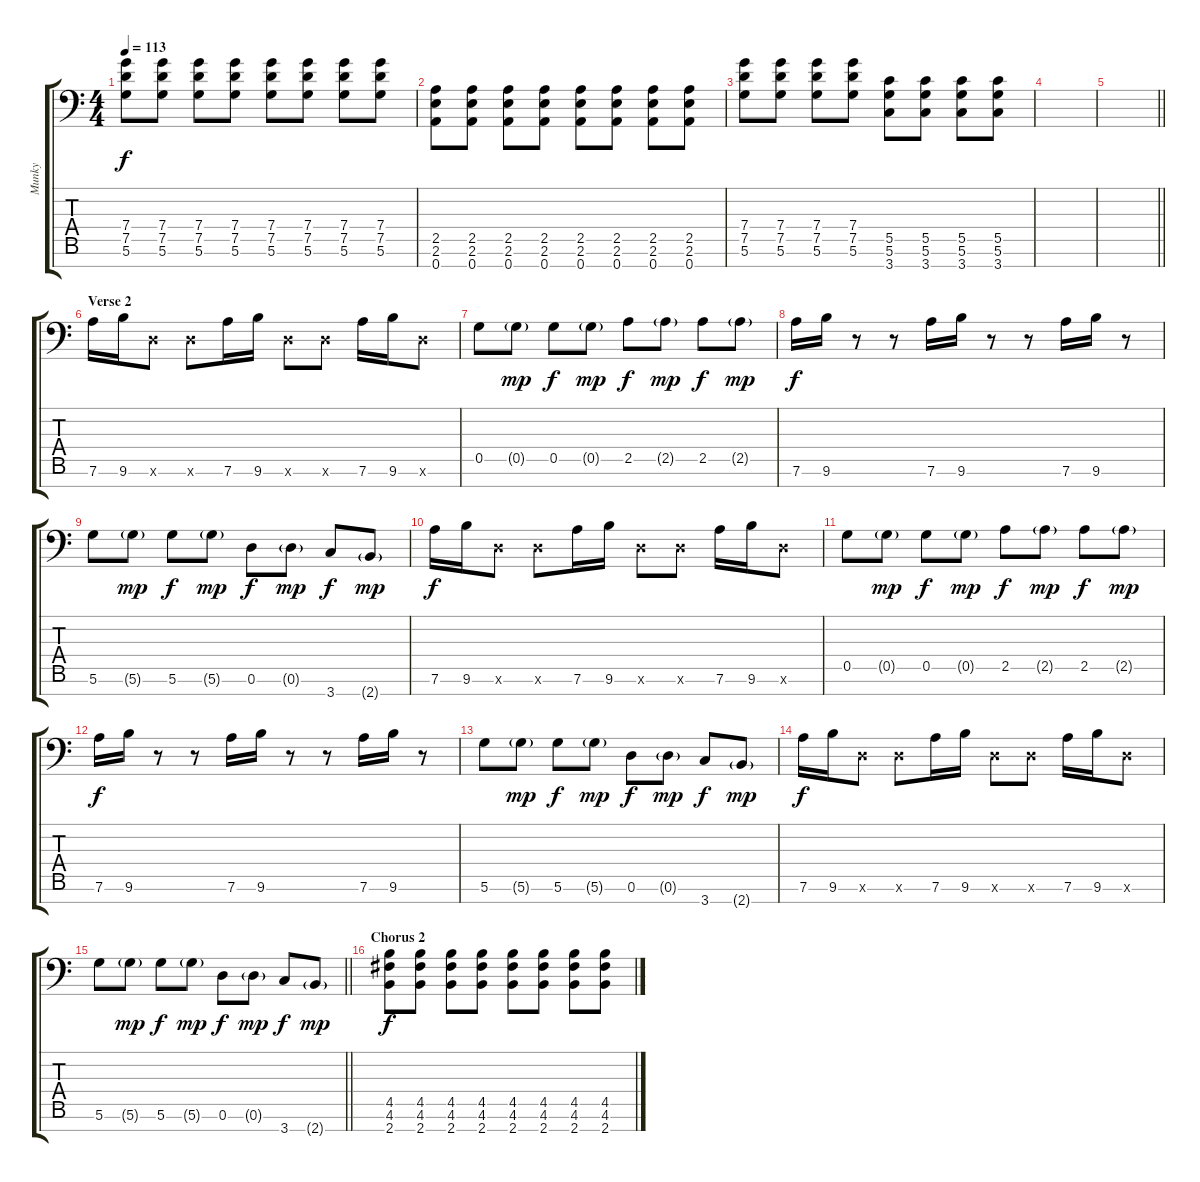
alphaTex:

\track ("Munky" "Munky") {instrument distortionguitar}
\staff {score tabs}
\tuning (D4 A3 F3 C3 G2 D2 A1) {hide}
\ts (4 4)
\tempo 113
\clef f4
\ks c
(7.4 7.5 5.6).8{dy f} (7.4 7.5 5.6).8 (7.4 7.5 5.6).8 (7.4 7.5 5.6).8 (7.4 7.5 5.6).8 (7.4 7.5 5.6).8 (7.4 7.5 5.6).8 (7.4 7.5 5.6).8 |
(2.5 2.6 0.7).8 (2.5 2.6 0.7).8 (2.5 2.6 0.7).8 (2.5 2.6 0.7).8 (2.5 2.6 0.7).8 (2.5 2.6 0.7).8 (2.5 2.6 0.7).8 (2.5 2.6 0.7).8 |
(7.4 7.5 5.6).8 (7.4 7.5 5.6).8 (7.4 7.5 5.6).8 (7.4 7.5 5.6).8 (5.5 5.6 3.7).8 (5.5 5.6 3.7).8 (5.5 5.6 3.7).8 (5.5 5.6 3.7).8 |
|
\barLineRight lightlight
|
\section ("" "Verse 2")
7.6.16 9.6.16 0.6{x}.8 0.6{x}.8 7.6.16 9.6.16 0.6{x}.8 0.6{x}.8 7.6.16 9.6.16 0.6{x}.8 |
0.5.8 0.5{g}.8{dy mp} 0.5.8{dy f} 0.5{g}.8{dy mp} 2.5.8{dy f} 2.5{g}.8{dy mp} 2.5.8{dy f} 2.5{g}.8{dy mp} |
7.6.16{dy f} 9.6.16 r.8 r.8 7.6.16 9.6.16 r.8 r.8 7.6.16 9.6.16 r.8 |
5.6.8 5.6{g}.8{dy mp} 5.6.8{dy f} 5.6{g}.8{dy mp} 0.6.8{dy f} 0.6{g}.8{dy mp} 3.7.8{dy f} 2.7{g}.8{dy mp} |
7.6.16{dy f} 9.6.16 0.6{x}.8 0.6{x}.8 7.6.16 9.6.16 0.6{x}.8 0.6{x}.8 7.6.16 9.6.16 0.6{x}.8 |
0.5.8 0.5{g}.8{dy mp} 0.5.8{dy f} 0.5{g}.8{dy mp} 2.5.8{dy f} 2.5{g}.8{dy mp} 2.5.8{dy f} 2.5{g}.8{dy mp} |
7.6.16{dy f} 9.6.16 r.8 r.8 7.6.16 9.6.16 r.8 r.8 7.6.16 9.6.16 r.8 |
5.6.8 5.6{g}.8{dy mp} 5.6.8{dy f} 5.6{g}.8{dy mp} 0.6.8{dy f} 0.6{g}.8{dy mp} 3.7.8{dy f} 2.7{g}.8{dy mp} |
7.6.16{dy f} 9.6.16 0.6{x}.8 0.6{x}.8 7.6.16 9.6.16 0.6{x}.8 0.6{x}.8 7.6.16 9.6.16 0.6{x}.8 |
\barLineRight lightlight
5.6.8 5.6{g}.8{dy mp} 5.6.8{dy f} 5.6{g}.8{dy mp} 0.6.8{dy f} 0.6{g}.8{dy mp} 3.7.8{dy f} 2.7{g}.8{dy mp} |
\section ("" "Chorus 2")
(4.5 4.6 2.7).8{dy f} (4.5 4.6 2.7).8 (4.5 4.6 2.7).8 (4.5 4.6 2.7).8 (4.5 4.6 2.7).8 (4.5 4.6 2.7).8 (4.5 4.6 2.7).8 (4.5 4.6 2.7).8
